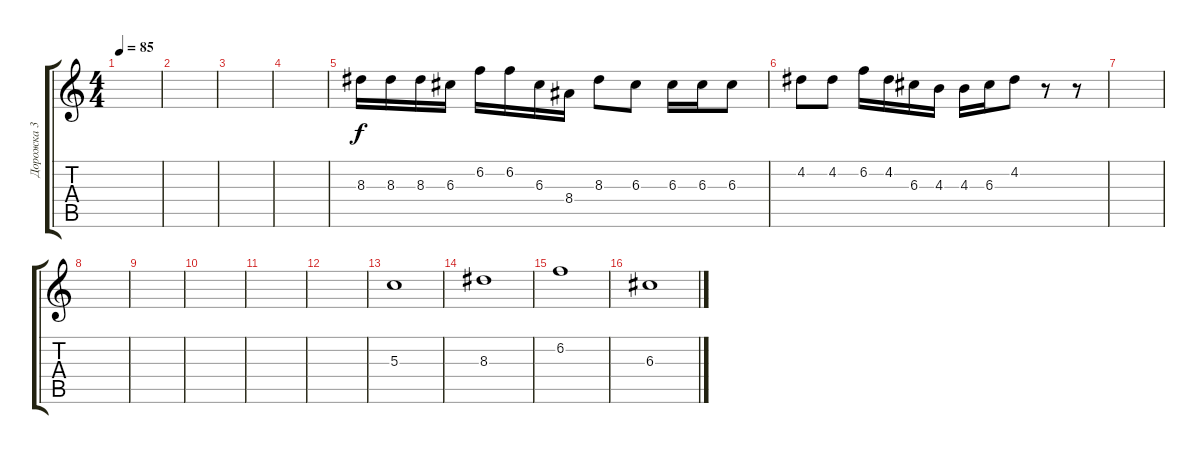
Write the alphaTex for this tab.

\track ("Дорожка 3" "Дорожка 3") {instrument acousticguitarsteel}
\staff {score tabs}
\tuning (E4 B3 G3 D3 A2 E2) {hide}
\ts (4 4)
\tempo 85
\clef g2
\ks c
|
|
|
|
8.3.16 8.3.16 8.3.16 6.3.16 6.2.16 6.2.16 6.3.16 8.4.16 8.3.8 6.3.8 6.3.16 6.3.16 6.3.8 |
4.2.8 4.2.8 6.2.16 4.2.16 6.3.16 4.3.16 4.3.16 6.3.16 4.2.8 r.8 r.8 |
|
|
|
|
|
|
5.3.1 |
8.3.1 |
6.2.1 |
6.3.1
